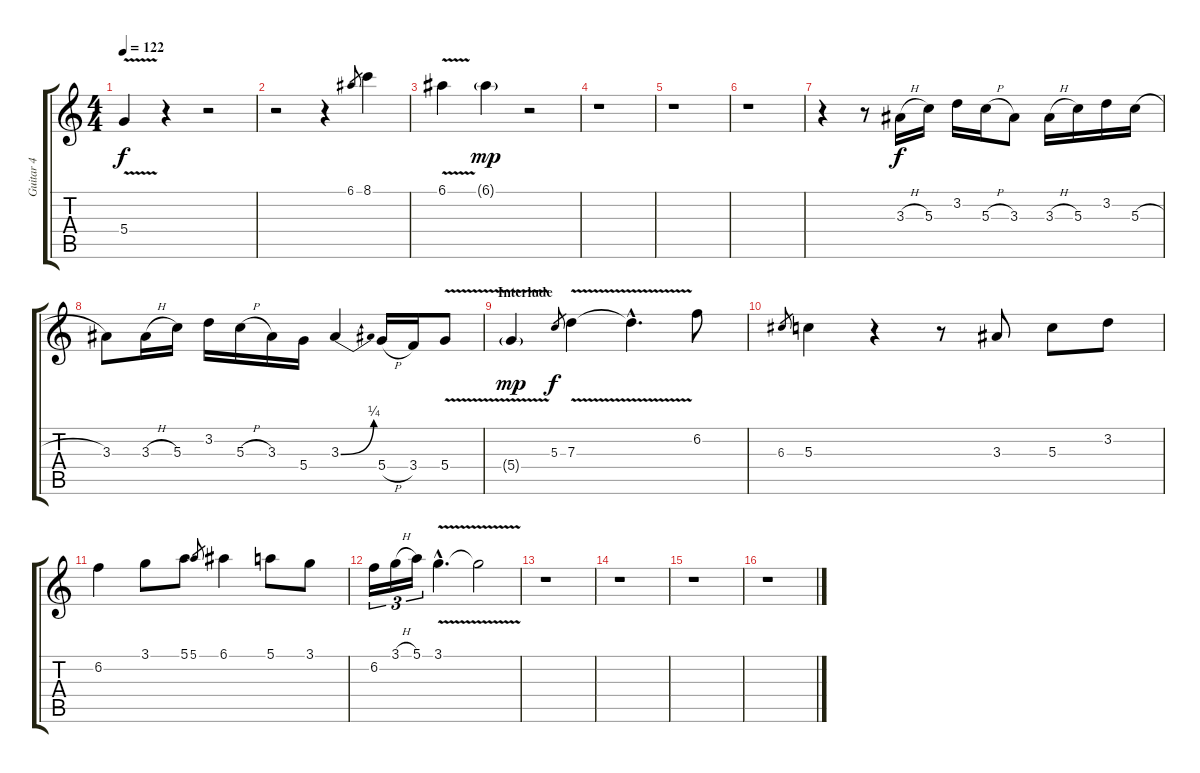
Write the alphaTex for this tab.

\track ("Guitar 4" "Guitar 4") {instrument distortionguitar}
\staff {score tabs}
\tuning (E4 B3 G3 D3 A2 E2) {hide}
\ts (4 4)
\tempo 122
\clef g2
\ks c
5.4{v}.4{dy f} r.4 r.2 |
r.2 r.4 6.1.8{gr} 8.1.4 |
6.1{v}.4 6.1{g}.4{dy mp} r.2 |
r.1 |
r.1 |
r.1 |
r.4 r.8 3.3{h}.16{dy f} 5.3.16 3.2.16 5.3{h}.16 3.3.8 3.3{h}.16 5.3.16 3.2.16 5.3{h}.16 |
3.3.8 3.3{h}.16 5.3.16 3.2.16 5.3{h}.16 3.3.16 5.4.16 3.3{be (bend 0 0 60 1)}.4 5.4{h}.16 3.4.16 5.4{v}.8 |
\section ("" "Interlude")
5.4{v g}.4{dy mp} 5.3.8{gr dy f} 7.3{v}.4 7.3{hac t}.4{d} 6.2.8 |
6.3.8{gr} 5.3.4 r.4 r.8 3.3.8 5.3.8 3.2.8 |
6.2.4 3.1.8 5.1.8 5.1.8{gr} 6.1.4 5.1.8 3.1.8 |
6.2.16{tu (3 2)} 3.1{h}.16{tu (3 2)} 5.1.16{tu (3 2)} 3.1{v hac}.4{d} 3.1{t}.2 |
r.1 |
r.1 |
r.1 |
r.1
